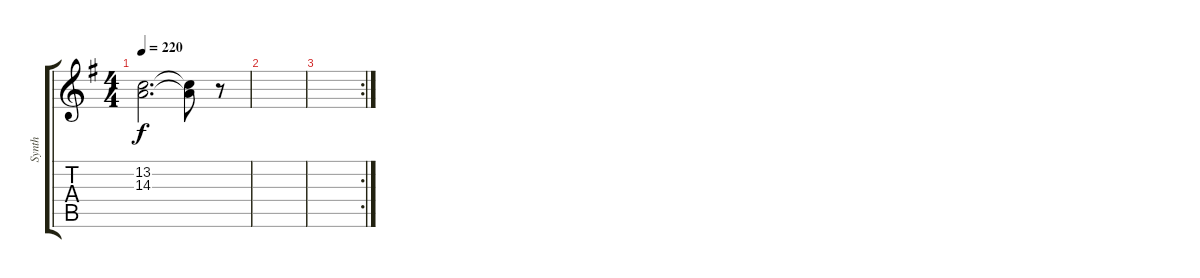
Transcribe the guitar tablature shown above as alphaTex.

\track ("Synth" "Synth") {instrument synthbrass2}
\staff {score tabs}
\tuning (E4 B3 G3 D3 A2 E2) {hide}
\ts (4 4)
\tempo 220
\clef g2
\ks g
(13.2{t} 14.3{t}).2{d dy f} (13.2{t} 14.3{t}).8 r.8 |
|
\rc 2
